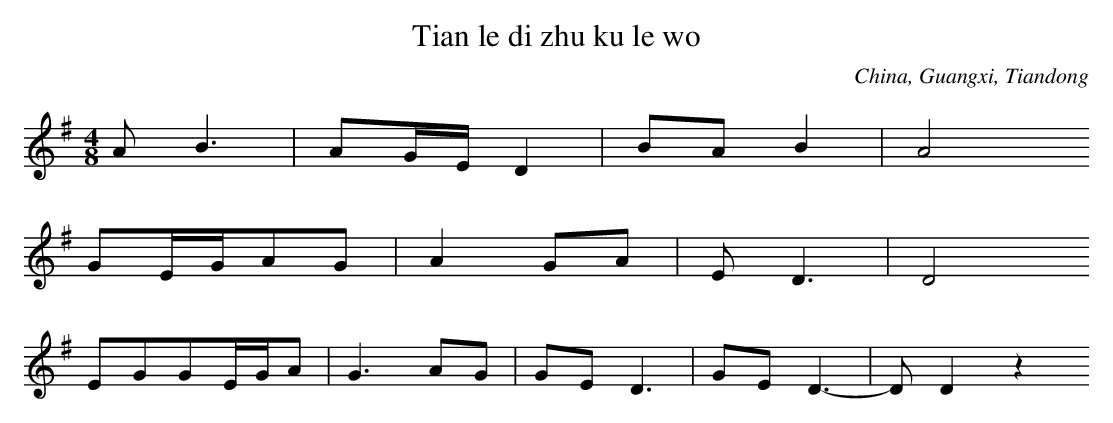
X:1
T: Tian le di zhu ku le wo
O: China, Guangxi, Tiandong
M: 4/8
L: 1/16
K: G
A2B6 | A2GED4 | B2A2B4 | A8
G2EGA2G2 | A4G2A2 | E2D6 | D8
E2G2G2EGA2 | G6A2G2 | G2E2D6 | G2E2D6- | D2D4z4
